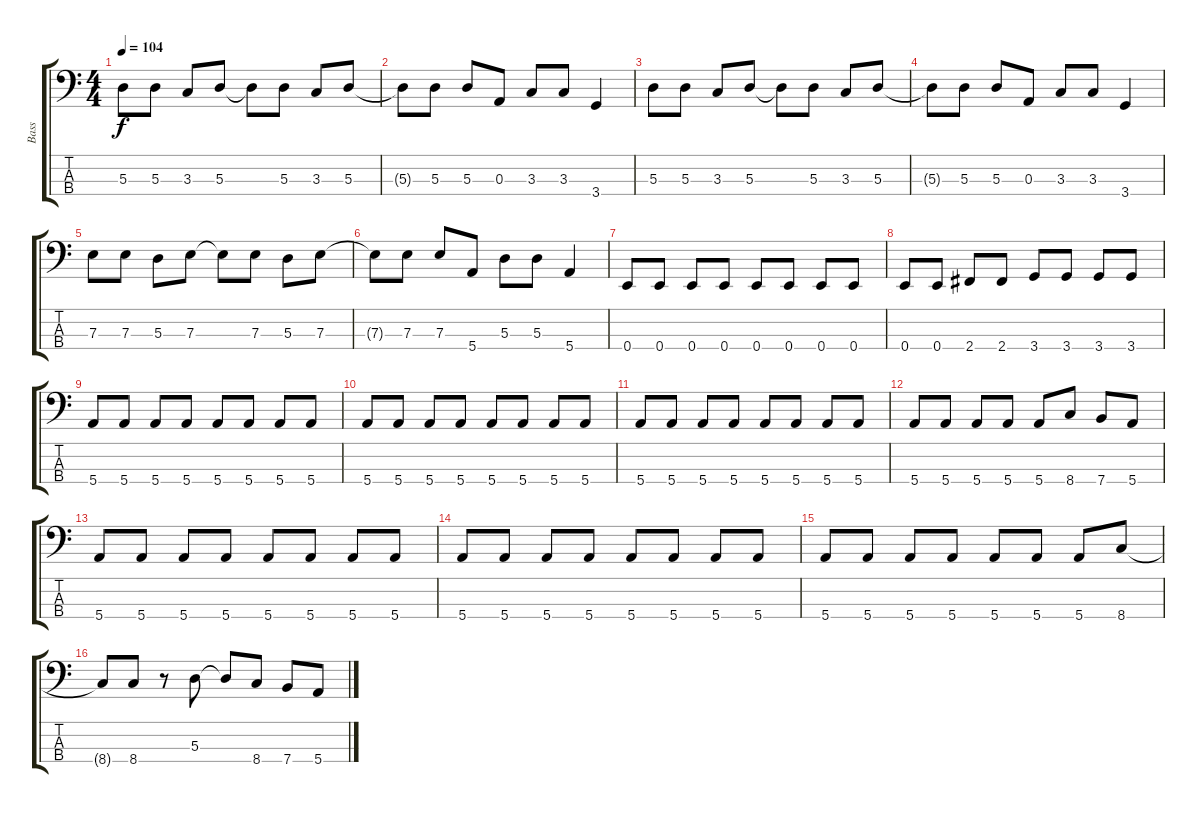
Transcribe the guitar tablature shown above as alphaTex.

\track ("Bass" "Bass") {instrument electricbasspick}
\staff {score tabs}
\tuning (G2 D2 A1 E1) {hide}
\ts (4 4)
\tempo 104
\clef f4
\ks c
5.3{t}.8{dy f} 5.3.8 3.3.8 5.3.8 5.3{t}.8 5.3.8 3.3.8 5.3.8 |
5.3{t}.8 5.3.8 5.3.8 0.3.8 3.3.8 3.3.8 3.4.4 |
5.3.8 5.3.8 3.3.8 5.3.8 5.3{t}.8 5.3.8 3.3.8 5.3.8 |
5.3{t}.8 5.3.8 5.3.8 0.3.8 3.3.8 3.3.8 3.4.4 |
7.3.8 7.3.8 5.3.8 7.3.8 7.3{t}.8 7.3.8 5.3.8 7.3.8 |
7.3{t}.8 7.3.8 7.3.8 5.4.8 5.3.8 5.3.8 5.4.4 |
0.4.8 0.4.8 0.4.8 0.4.8 0.4.8 0.4.8 0.4.8 0.4.8 |
0.4.8 0.4.8 2.4.8 2.4.8 3.4.8 3.4.8 3.4.8 3.4.8 |
5.4.8 5.4.8 5.4.8 5.4.8 5.4.8 5.4.8 5.4.8 5.4.8 |
5.4.8 5.4.8 5.4.8 5.4.8 5.4.8 5.4.8 5.4.8 5.4.8 |
5.4.8 5.4.8 5.4.8 5.4.8 5.4.8 5.4.8 5.4.8 5.4.8 |
5.4.8 5.4.8 5.4.8 5.4.8 5.4.8 8.4.8 7.4.8 5.4.8 |
5.4.8 5.4.8 5.4.8 5.4.8 5.4.8 5.4.8 5.4.8 5.4.8 |
5.4.8 5.4.8 5.4.8 5.4.8 5.4.8 5.4.8 5.4.8 5.4.8 |
5.4.8 5.4.8 5.4.8 5.4.8 5.4.8 5.4.8 5.4.8 8.4.8 |
8.4{t}.8 8.4.8 r.8 5.3.8 5.3{t}.8 8.4.8 7.4.8 5.4.8
